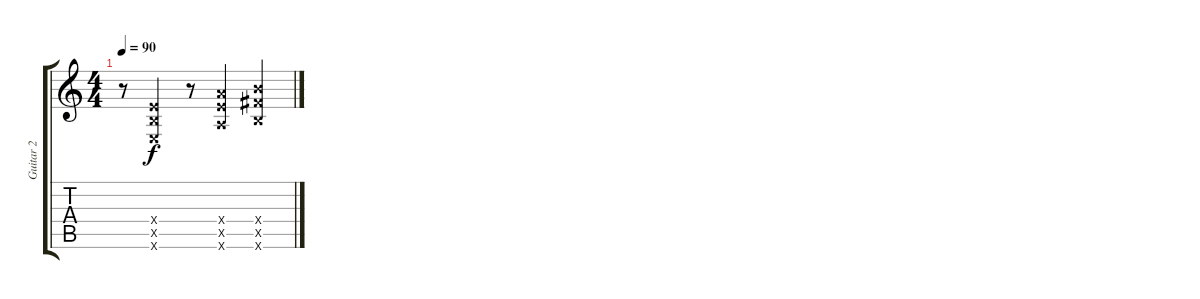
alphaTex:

\track ("Guitar 2" "Guitar 2") {instrument overdrivenguitar}
\staff {score tabs}
\tuning (Db4 Ab3 E3 B2 Gb2 B1) {hide}
\ts (4 4)
\tempo 90
\clef g2
\ks c
r.8{dy f} (5.4{x} 5.5{x} 5.6{x}).4 r.8 (10.4{x} 10.5{x} 10.6{x}).4 (12.4{x} 12.5{x} 12.6{x}).4
